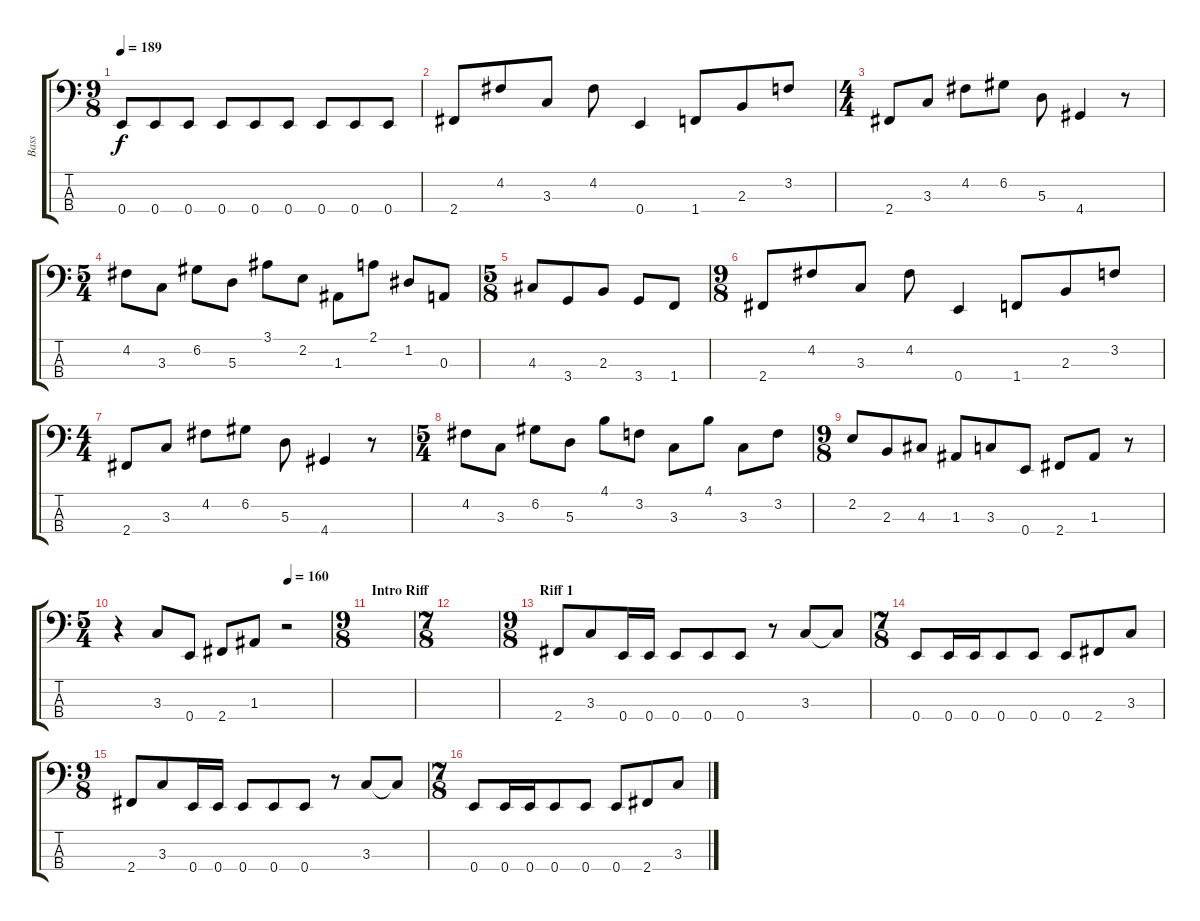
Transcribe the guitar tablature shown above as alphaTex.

\track ("Bass" "Bass") {instrument electricbassfinger}
\staff {score tabs}
\tuning (G2 D2 A1 E1) {hide}
\ts (9 8)
\tempo 189
\clef f4
\ks c
0.4.8{dy f} 0.4.8 0.4.8 0.4.8 0.4.8 0.4.8 0.4.8 0.4.8 0.4.8 |
2.4.8 4.2.8 3.3.8 4.2.8 0.4.4 1.4.8 2.3.8 3.2.8 |
\ts (4 4)
2.4.8 3.3.8 4.2.8 6.2.8 5.3.8 4.4.4 r.8 |
\ts (5 4)
4.2.8 3.3.8 6.2.8 5.3.8 3.1.8 2.2.8 1.3.8 2.1.8 1.2.8 0.3.8 |
\ts (5 8)
4.3.8 3.4.8 2.3.8 3.4.8 1.4.8 |
\ts (9 8)
2.4.8 4.2.8 3.3.8 4.2.8 0.4.4 1.4.8 2.3.8 3.2.8 |
\ts (4 4)
2.4.8 3.3.8 4.2.8 6.2.8 5.3.8 4.4.4 r.8 |
\ts (5 4)
4.2.8 3.3.8 6.2.8 5.3.8 4.1.8 3.2.8 3.3.8 4.1.8 3.3.8 3.2.8 |
\ts (9 8)
2.2.8 2.3.8 4.3.8 1.3.8 3.3.8 0.4.8 2.4.8 1.3.8 r.8 |
\ts (5 4)
\tempo (160 0.8)
r.4 3.3.8 0.4.8 2.4.8 1.3.8 r.2 |
\ts (9 8)
\section ("" "Intro Riff")
|
\ts (7 8)
|
\ts (9 8)
\section ("" "Riff 1")
2.4.8 3.3.8 0.4.16 0.4.16 0.4.8 0.4.8 0.4.8 r.8 3.3.8 3.3{t}.8 |
\ts (7 8)
0.4.8 0.4.16 0.4.16 0.4.8 0.4.8 0.4.8 2.4.8 3.3.8 |
\ts (9 8)
2.4.8 3.3.8 0.4.16 0.4.16 0.4.8 0.4.8 0.4.8 r.8 3.3.8 3.3{t}.8 |
\ts (7 8)
0.4.8 0.4.16 0.4.16 0.4.8 0.4.8 0.4.8 2.4.8 3.3.8
